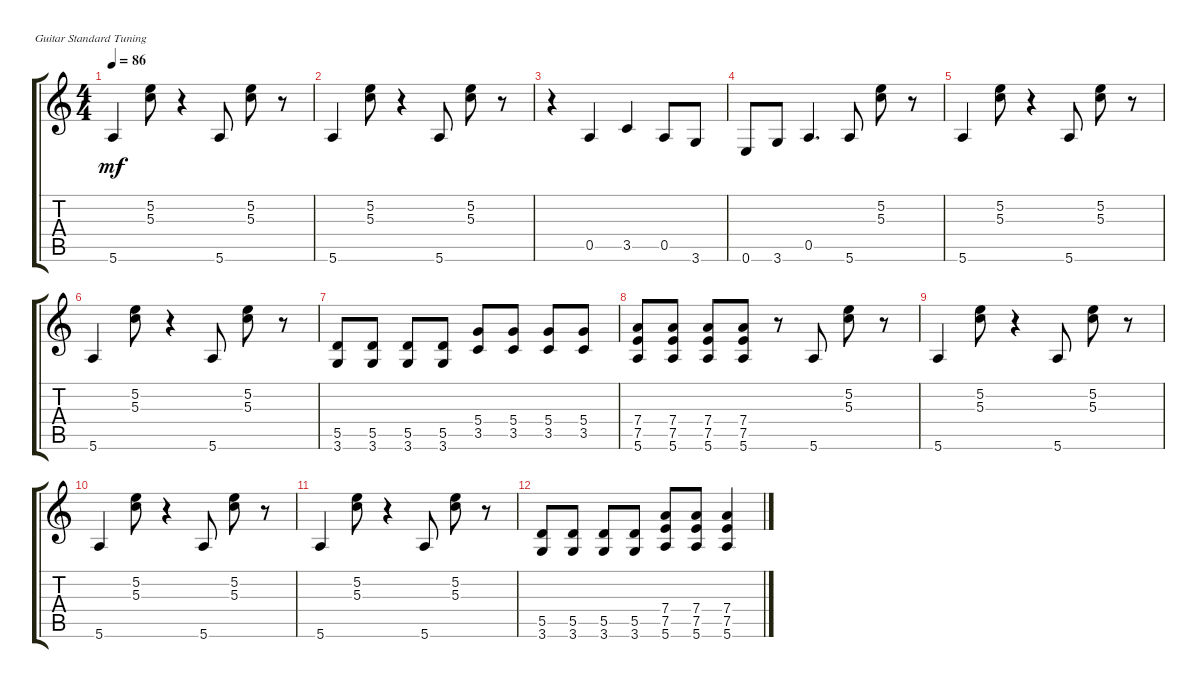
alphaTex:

\defaultSystemsLayout 4
\bracketExtendMode groupsimilarinstruments
\singleTrackTrackNamePolicy hidden
\multiTrackTrackNamePolicy hidden
\otherSystemsTrackNameOrientation horizontal
\track ("Electric Guitar" "E-Gt") {solo instrument overdrivenguitar}
\staff {score tabs}
\tuning (E4 B3 G3 D3 A2 E2)
\ts (4 4)
\tempo 86
\clef g2
\scale
0.481781
\ks c
5.6.4{dy mf instrument overdrivenguitar} (5.3 5.2).8 r.4 5.6.8 (5.3 5.2).8 r.8 |
\scale
0.259109 5.6.4 (5.3 5.2).8 r.4 5.6.8 (5.3 5.2).8 r.8 |
\scale
0.259109 r.4 0.5.4 3.5.4 0.5.8 3.6.8 |
\scale
0.333333 0.6.8 3.6.8 0.5.4{d} 5.6.8 (5.3 5.2).8 r.8 |
\scale
0.333333 5.6.4 (5.3 5.2).8 r.4 5.6.8 (5.3 5.2).8 r.8 |
\scale
0.333333 5.6.4 (5.3 5.2).8 r.4 5.6.8 (5.3 5.2).8 r.8 |
\scale
0.333333 (3.6 5.5).8 (3.6 5.5).8 (3.6 5.5).8 (3.6 5.5).8 (3.5 5.4).8 (3.5 5.4).8 (3.5 5.4).8 (3.5 5.4).8 |
\scale
0.333333 (5.6 7.5 7.4).8 (5.6 7.5 7.4).8 (5.6 7.5 7.4).8 (5.6 7.5 7.4).8 r.8 5.6.8 (5.3 5.2).8 r.8 |
\scale
0.333333 5.6.4 (5.3 5.2).8 r.4 5.6.8 (5.3 5.2).8 r.8 |
5.6.4 (5.3 5.2).8 r.4 5.6.8 (5.3 5.2).8 r.8 |
5.6.4 (5.3 5.2).8 r.4 5.6.8 (5.3 5.2).8 r.8 |
(3.6 5.5).8 (3.6 5.5).8 (3.6 5.5).8 (3.6 5.5).8 (5.6 7.5 7.4).8 (5.6 7.5 7.4).8 (5.6 7.5 7.4).4
